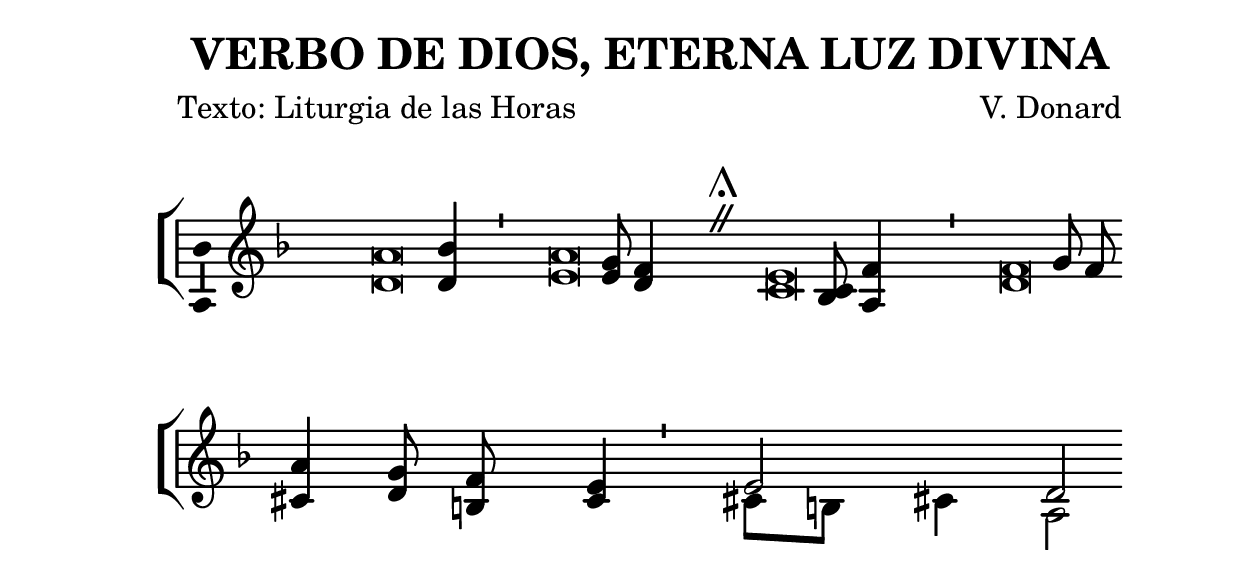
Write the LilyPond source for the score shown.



%versión de lilypond para la que se ha escrito esta partitura:
\version "2.16.0"

	%Tamaño papel
	#(set-default-paper-size "a4")
	%Tamaño partitura
	#(set-global-staff-size 27)
	%No responde al pulsar sobre una nota
	#(ly:set-option 'point-and-click #f)

%parámetros del encabezamiento:
\header {
	%title = "VERBO DE DIOS, ETERNA LUZ DIVINA"
	title = \markup{\fontsize #-1 "VERBO DE DIOS, ETERNA LUZ DIVINA"}
	subtitle = ""
	composer = "V. Donard"
	poet = "Texto: Liturgia de las Horas"
	meter = ""
	arranger = ""
%	tagline="Monasterio de la Madre de Dios. Buenafuente del Sistal."
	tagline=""
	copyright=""
	tiempo = ""
	usos = ""
	letra = "Verbo de Dios, eterna luz divina, fuente eternal de toda verdad pura, gloria de Dios que el cosmos ilumina, antorcha toda luz en noche oscura. Palabra eternamente pronunciada en la mente del Padre sin principio, que en el tiempo a los hombres nos fue dada en el seno de la Virgen, hecha Hijo. Las tinieblas de muerte y de pecado en que yacía el hombre, así vencido, su verdad y su luz han disipado, con su vida y su muerte ha redimido. No dejéis de brillar, faros divinos, con destellos de luz que Dios envía, proclamad la verdad en los caminos de los hombres y pueblos, sed su guía. Amén."
	}

%parámetros asociados al papel:
\paper  {
	oddHeaderMarkup = \markup {\fill-line { \on-the-fly #not-first-page \fromproperty #'header:title \on-the-fly #not-first-page \fromproperty #'header:composer }}
	evenHeaderMarkup = \markup {\fill-line { \fromproperty #'header:composer \fromproperty #'header:title }}
	#(set-paper-size "a4")
	print-page-number = ##f
	first-page-number = 1
	print-first-page-number = ##f
%	head-separation = 3.0 \cm
	top-margin = 2.0 \cm
	bottom-margin = 0.0\cm
%%%	bottom-margin = -2.0\cm
	left-margin = 3.0 \cm
	line-width = 16.0 \cm
	indent = 8\mm
	interscoreline = 2.\mm
	between-system-space = 15\mm
%	para que las partituras no llenen la hoja:
	ragged-bottom = ##t
%	idem para la última hoja:
	ragged-last-bottom = ##f
%	para que las partituras llenen el ancho del papel:
	ragged-last = ##f
	after-title-space = 2.5 \cm
%page-count=1
%system-count=5

	%Flexible Vertical Spacing
%	markup-markup-spacing =
%	#'((basic-distance . 15) (minimum-distance . 15) (padding . 3))
	markup-system-spacing =
	#'((basic-distance . 15) (minimum-distance . 15) (padding . 3))
	system-system-spacing =
	#'((basic-distance . 15) (minimum-distance . 15) (padding . 3))
	score-system-spacing =
	#'((basic-distance . 15) (minimum-distance . 15) (padding . 5))
%	top-system-spacing = % header
%	#'((basic-distance . 8) (minimum-distance . 0) (padding . 0))
%	top-markup-spacing =
%	#'((basic-distance . 20) (minimum-distance . 20) (padding . 0))
	last-bottom-spacing = % footer
	#'((basic-distance . 5) (minimum-distance . 5) (padding . 0))
%	score-markup-spacing =
%	#'((basic-distance . 16) (minimum-distance . 13) (padding . 0))

	}


%para incluir divisiones gregorianas
\include "gregorian.ly"
%Ojo. Incluir este fichero implica desactivar la sentencia ragged-last = ##f
%Es decir, deja de justificar las partituras a la derecha


%parámetros que afectan a toda la partitura:
global =  {
	%clave de sol (G):
	\clef G
	%armadura:
%%%	\transpose a b
	\key f \major
	\tempo 4=75
	\set Score.tempoHideNote = ##t
	}

melodia =
%%%	\transpose a b
{
	\relative c' {

\time 1/4
\autoBeamOff

s4 <d a'>\breve*1/8 <d bes'>4 s4
\divisioMinima
%\break

<e a>\breve*1/8 <e g>8 <d f>4 s8
\divisioMaior
%\break

<c e>\breve*1/8 <bes c>8 <a f'>4 s8
\divisioMinima
%\break

<d f>\breve*1/8 g8 f \break <cis a'>4 <d g>8 <b f'> <c e>4
\divisioMinima
\finalis
%\break

<<
{
\voiceOne
\stemUp
e2
d2*1/2
}
\new Voice {
\voiceTwo
\stemDown
cis8 b cis4
a2*1/2
}
>>
\finalis

%\bar "|."
}
}


texto = \lyricmode {

\set stanza =#"1. " 
\once \override LyricText #'self-alignment-X = #-1
"Verbo de Dios, eterna luz di-" vina,
\once \override LyricText #'self-alignment-X = #-1
"fuente eternal de toda ver-" dad pura,
\once \override LyricText #'self-alignment-X = #-1
"gloria de Dios que el cosmos i-" lu -- mina,
\once \override LyricText #'self-alignment-X = #-1
"antorcha toda luz en" no -- che~os -- cu -- _ _ ra.

}

textob = \lyricmode {

\set stanza =#"2. "
\once \override LyricText #'self-alignment-X = #-1
"Palabra eternamente pronun-" ciada
\once \override LyricText #'self-alignment-X = #-1
"en la mente del Padre sin" prin -- cipio,
\once \override LyricText #'self-alignment-X = #-1
"que en el tiempo a los hombres nos" fue dada
\once \override LyricText #'self-alignment-X = #-1
"en el seno de la Virgen," he -- cha Hi -- _ _ jo.

}

textoc = \lyricmode {

\set stanza =#"3. "
\once \override LyricText #'self-alignment-X = #-1
"Las tinieblas de muerte y de pe-" cado
\once \override LyricText #'self-alignment-X = #-1
"en que yacía el hombre, así" ven -- cido,
\once \override LyricText #'self-alignment-X = #-1
"su verdad y su luz han di-" si -- pado,
\once \override LyricText #'self-alignment-X = #-1
"con su vida y su muerte ha" re -- di -- mi -- _ _ do.

	}

textod = \lyricmode {

\set stanza =#"4. "
\once \override LyricText #'self-alignment-X = #-1
"No dejéis de brillar, faros di-" vinos,
\once \override LyricText #'self-alignment-X = #-1
"con destellos de luz que Dios" en -- vía,
\once \override LyricText #'self-alignment-X = #-1
"proclamad la verdad en los" ca -- minos
\once \override LyricText #'self-alignment-X = #-1
"de los hombres y pueblos," sed su guí -- _ _ a.
A -- mén.

	}


vozStaff = \context Voice = vozStaff
\with {\consists "Ambitus_engraver"}
<<
	\set Staff.instrumentName = ""
	\set Staff.shortInstrumentName = ""
	\set Staff.midiInstrument = #"acoustic grand"
	\set Staff.midiMinimumVolume = #0.7
	\set Staff.midiMaximumVolume = #0.9
	\global
	\melodia
	>>


textoStaff = \context Lyrics = textoStaff <<
%	\set vocalName =#"1. "
	\set shortVocalName =#"1. "
	\lyricsto vozStaff \texto
	>>

textobStaff = \context Lyrics = textobStaff <<
%	\set vocalName =#"2. "
	\set shortVocalName =#"2. "
	\lyricsto vozStaff \textob
	>>

textocStaff = \context Lyrics = textocStaff <<
%	\set vocalName =#"3. "
	\set shortVocalName =#"3. "
	\lyricsto vozStaff \textoc
	>>

textodStaff = \context Lyrics = textodStaff <<
%	\set vocalName =#"4. "
	\set shortVocalName =#"4. "
	\lyricsto vozStaff \textod
	>>


\book {
	\score {
		\context ChoirStaff {
			\override StaffGroup.SystemStartBracket #'collapse-height = #1
			\override Score.SystemStartBar #'collapse-height = #1
			<<
			\vozStaff
			\textoStaff
			\textobStaff
			\textocStaff
			\textodStaff
			>>
		}
		\layout {
ragged-last = ##f
	    		\context {
				\Lyrics
				%\override LyricText #'font-size = #2
				}
	   		\context {
				\Score
				%\override StaffSymbol #'staff-space = #(magstep +3)
%%%				\override InstrumentName #'X-offset = #1.5
				\override InstrumentName #'X-offset = #3.5
				\override InstrumentName #'font-series = #'bold
				}
			\context {
				\Staff
				\remove "Time_signature_engraver"
				\override BarLine #'transparent = ##t
				}
			}
		}
	\score {
		\context ChoirStaff {
			\override StaffGroup.SystemStartBracket #'collapse-height = #1
			\override Score.SystemStartBar #'collapse-height = #1
			<<
			\vozStaff
			>>
		}
		\midi {
	  		\context {
	  			\Score
				tempoWholesPerMinute = #(ly:make-moment 70 4)
				}
			}
		}
}


